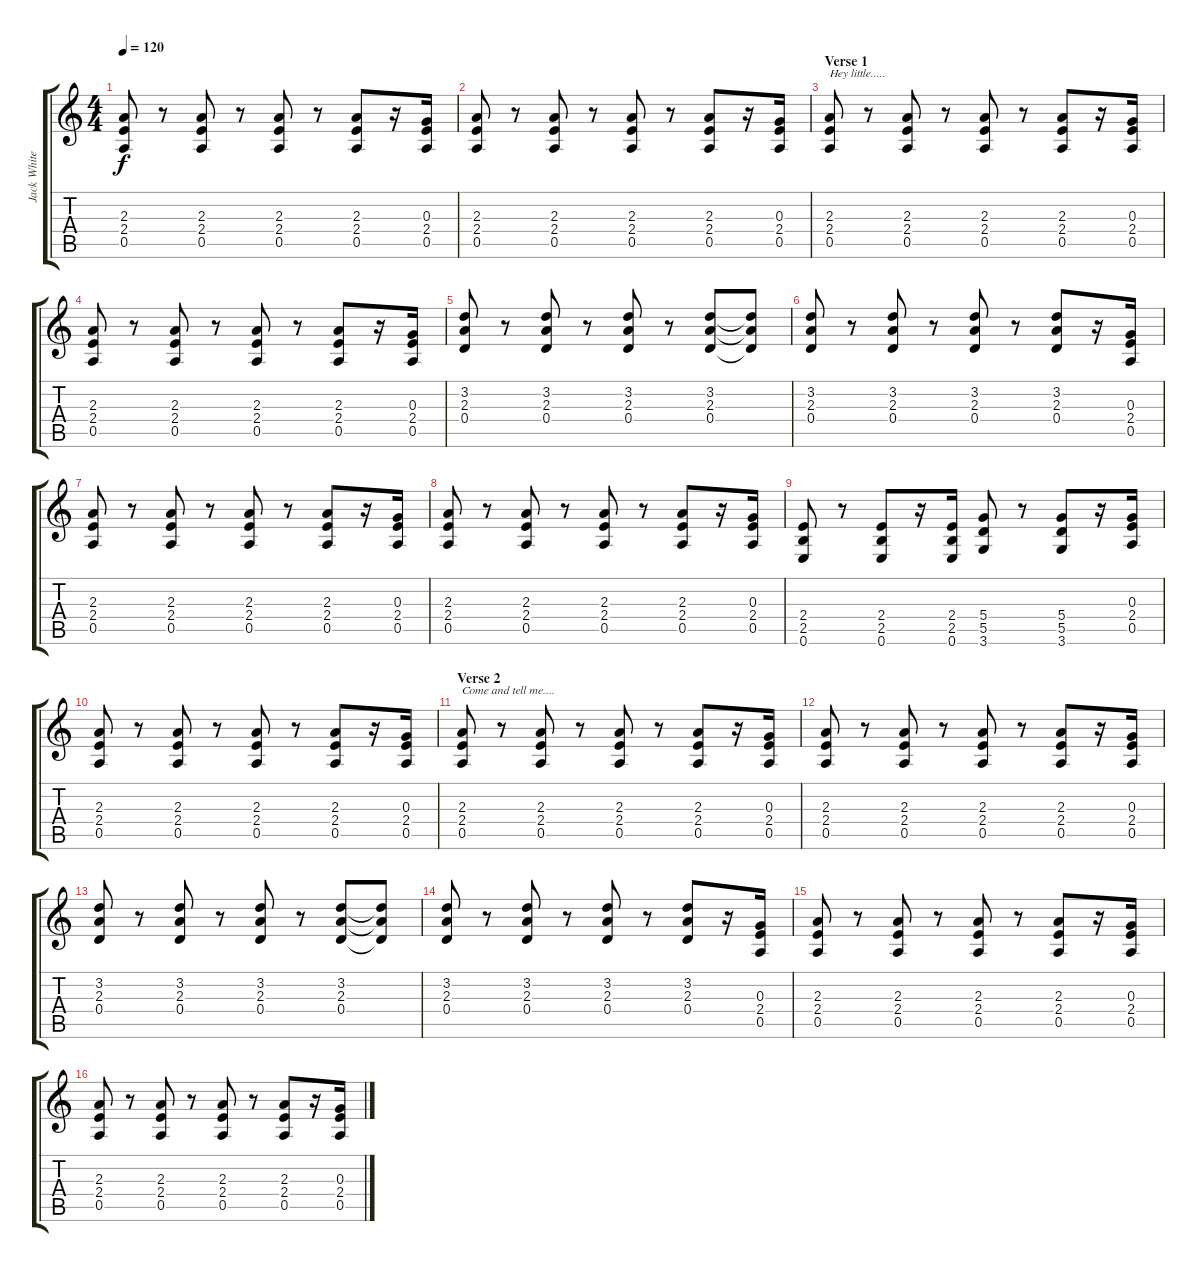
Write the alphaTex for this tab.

\track ("Jack White" "Jack White") {instrument acousticguitarsteel}
\staff {score tabs}
\tuning (E4 B3 G3 D3 A2 E2) {hide}
\ts (4 4)
\tempo 120
\clef g2
\ks c
(2.3 2.4 0.5).8{dy f instrument acousticguitarsteel} r.8 (2.3 2.4 0.5).8 r.8 (2.3 2.4 0.5).8 r.8 (2.3 2.4 0.5).8 r.16 (0.3 2.4 0.5).16 |
(2.3 2.4 0.5).8 r.8 (2.3 2.4 0.5).8 r.8 (2.3 2.4 0.5).8 r.8 (2.3 2.4 0.5).8 r.16 (0.3 2.4 0.5).16 |
\section ("" "Verse 1")
(2.3 2.4 0.5).8{txt "Hey little....."} r.8 (2.3 2.4 0.5).8 r.8 (2.3 2.4 0.5).8 r.8 (2.3 2.4 0.5).8 r.16 (0.3 2.4 0.5).16 |
(2.3 2.4 0.5).8 r.8 (2.3 2.4 0.5).8 r.8 (2.3 2.4 0.5).8 r.8 (2.3 2.4 0.5).8 r.16 (0.3 2.4 0.5).16 |
(3.2 2.3 0.4).8 r.8 (3.2 2.3 0.4).8 r.8 (3.2 2.3 0.4).8 r.8 (3.2 2.3 0.4).8 (3.2{t} 2.3{t} 0.4{t}).8 |
(3.2 2.3 0.4).8 r.8 (3.2 2.3 0.4).8 r.8 (3.2 2.3 0.4).8 r.8 (3.2 2.3 0.4).8 r.16 (0.3 2.4 0.5).16 |
(2.3 2.4 0.5).8 r.8 (2.3 2.4 0.5).8 r.8 (2.3 2.4 0.5).8 r.8 (2.3 2.4 0.5).8 r.16 (0.3 2.4 0.5).16 |
(2.3 2.4 0.5).8 r.8 (2.3 2.4 0.5).8 r.8 (2.3 2.4 0.5).8 r.8 (2.3 2.4 0.5).8 r.16 (0.3 2.4 0.5).16 |
(2.4 2.5 0.6).8 r.8 (2.4 2.5 0.6).8 r.16 (2.4 2.5 0.6).16 (5.4 5.5 3.6).8 r.8 (5.4 5.5 3.6).8 r.16 (0.3 2.4 0.5).16 |
(2.3 2.4 0.5).8 r.8 (2.3 2.4 0.5).8 r.8 (2.3 2.4 0.5).8 r.8 (2.3 2.4 0.5).8 r.16 (0.3 2.4 0.5).16 |
\section ("" "Verse 2")
(2.3 2.4 0.5).8{txt "Come and tell me...."} r.8 (2.3 2.4 0.5).8 r.8 (2.3 2.4 0.5).8 r.8 (2.3 2.4 0.5).8 r.16 (0.3 2.4 0.5).16 |
(2.3 2.4 0.5).8 r.8 (2.3 2.4 0.5).8 r.8 (2.3 2.4 0.5).8 r.8 (2.3 2.4 0.5).8 r.16 (0.3 2.4 0.5).16 |
(3.2 2.3 0.4).8 r.8 (3.2 2.3 0.4).8 r.8 (3.2 2.3 0.4).8 r.8 (3.2 2.3 0.4).8 (3.2{t} 2.3{t} 0.4{t}).8 |
(3.2 2.3 0.4).8 r.8 (3.2 2.3 0.4).8 r.8 (3.2 2.3 0.4).8 r.8 (3.2 2.3 0.4).8 r.16 (0.3 2.4 0.5).16 |
(2.3 2.4 0.5).8 r.8 (2.3 2.4 0.5).8 r.8 (2.3 2.4 0.5).8 r.8 (2.3 2.4 0.5).8 r.16 (0.3 2.4 0.5).16 |
(2.3 2.4 0.5).8 r.8 (2.3 2.4 0.5).8 r.8 (2.3 2.4 0.5).8 r.8 (2.3 2.4 0.5).8 r.16 (0.3 2.4 0.5).16
